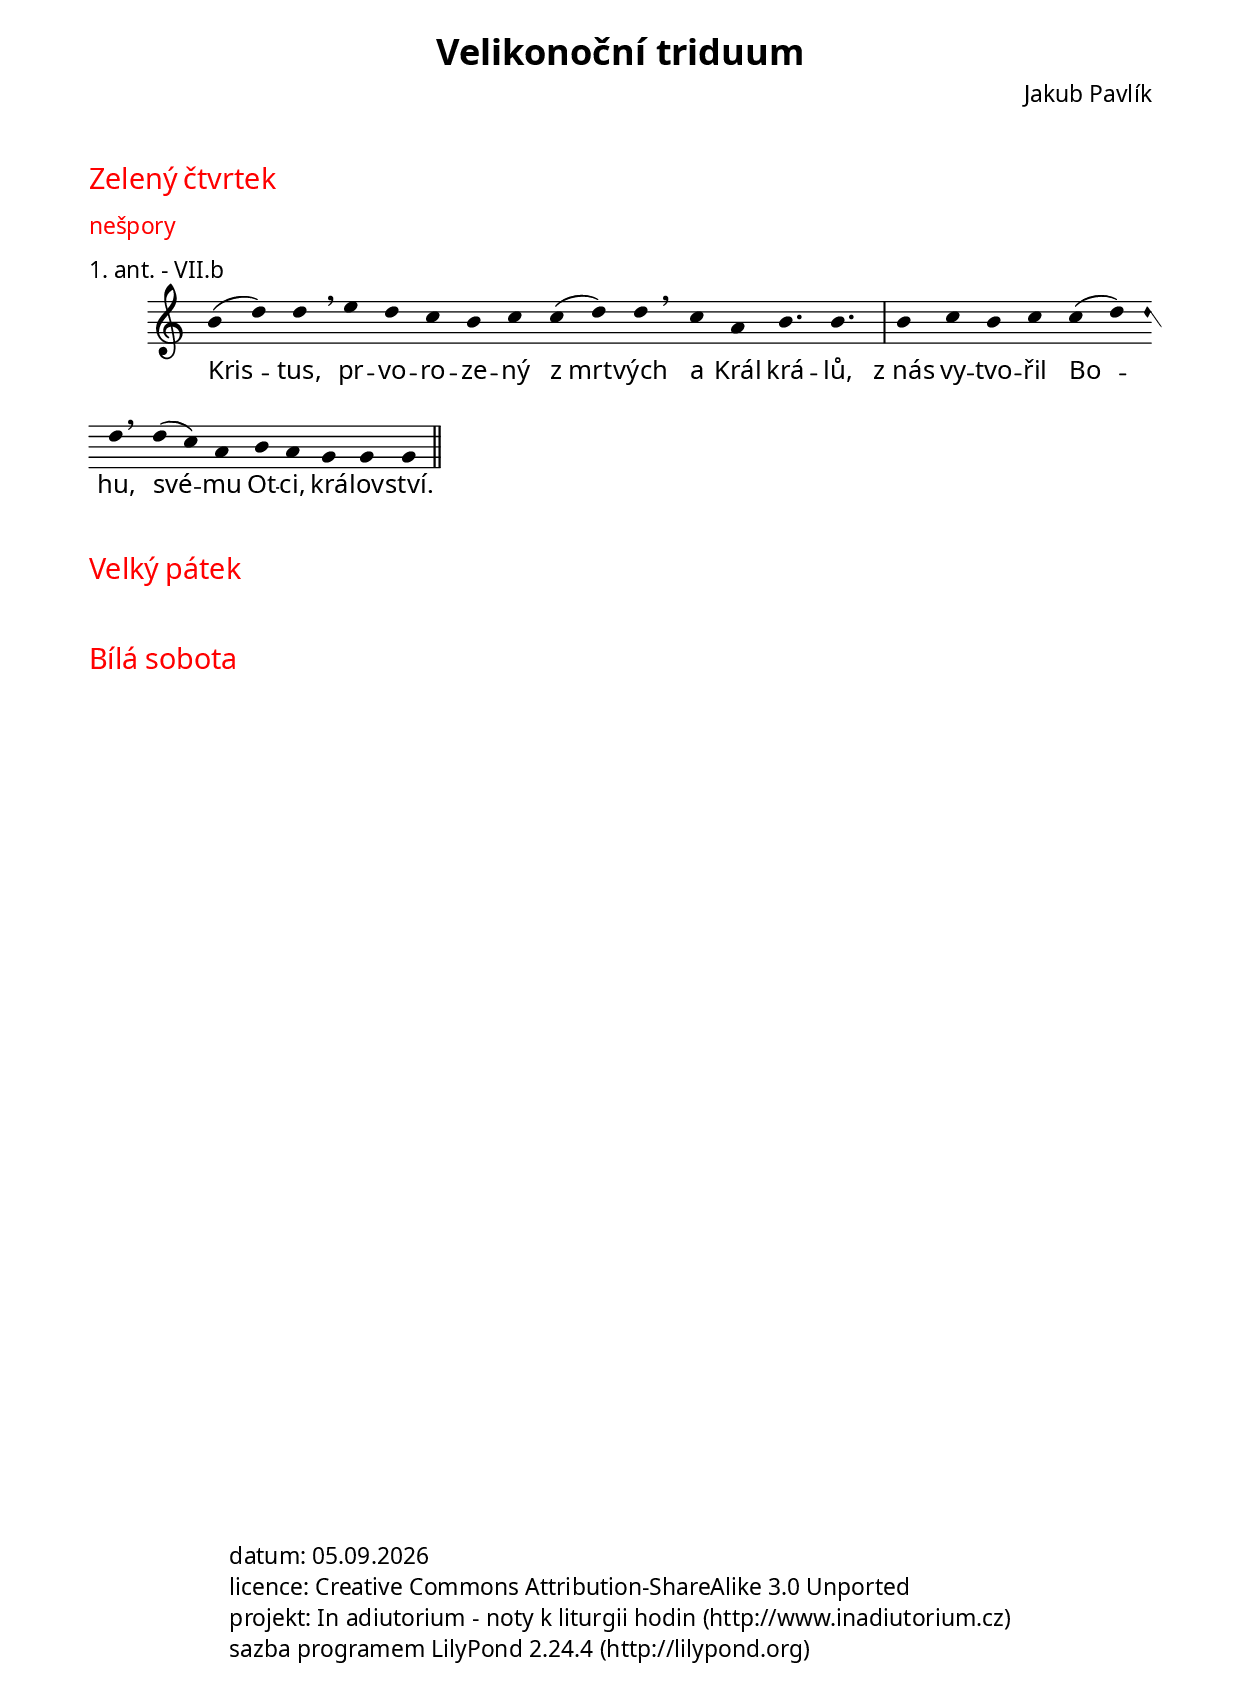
\version "2.14.2"

\header {
  title = "Velikonoční triduum"
  composer = "Jakub Pavlík"
}

\include "spolecne.ly"

\markup\nadpisDen{Zelený čtvrtek}

\markup {\nadpisHodinka {"nešpory"}}

\score {
  \relative c'' {
    \choralniRezim
    b4( d) d \breathe
    e d c b c c( d) d \breathe \bar ""
    c a b4. b \bar "|"
    b4 c b c c( d) d \breathe \bar ""
    d( c) a b a g g g \bar "||"
  }
  \addlyrics {
    Kris -- tus,
    pr -- vo -- ro -- ze -- ný z_mrt -- vých
    a Král krá -- lů,
    z_nás vy -- tvo -- řil Bo -- hu, 
    své -- mu Ot -- ci, krá -- lov -- ství.
  }
  \header {
    quid = "1. ant."
    modus = "VII"
    differentia = "b"
    psalmus = ""
    id = ""
    fons = "slavnost Ježíše Krista Krále, ant. k Benedictus"
    piece = \markup {\sestavTitulek}
  }
}

\score {
  \relative c' {
    \choralniRezim
    
  }
  \addlyrics {
    Pán vy -- svo -- bo -- dí chu -- dá -- ka,
    kte -- rý se do -- vo -- lá -- vá po -- mo -- ci,
    u -- bo -- žá -- ka, je -- hož se ni -- kdo ne -- u -- jí -- má.
  }
  \header {
    quid = "2. ant."
    modus = ""
    differentia = "" 
    psalmus = ""
    id = ""
    piece = \markup {\sestavTitulek}
  }
}

\score {
  \relative c' {
    \choralniRezim
    
  }
  \addlyrics {
    Sva -- tí zví -- tě -- zi -- li Be -- rán -- ko -- vou kr -- ví
    a slo -- vem své -- ho svě -- dec -- tví.
  }
  \header {
    quid = "3. ant."
    modus = ""
    differentia = "" 
    psalmus = ""
    id = ""
    piece = \markup {\sestavTitulek}
  }
}

\score {
  \relative c' {
    \choralniRezim
    
  }
  \addlyrics {
    Kris -- tus byl pro nás po -- sluš -- ný až k_smr -- ti.
  }
  \header {
    quid = "ant. místo responsoria"
    modus = ""
    differentia = "" 
    psalmus = ""
    id = ""
    piece = \markup {\sestavTitulek}
  }
}

\score {
  \relative c' {
    \choralniRezim
    
  }
  \addlyrics {
    Když jed -- li, vzal Je -- žíš chléb,
    po -- žeh -- nal ho,
    lá -- mal a dá -- val svým u -- čed -- ní -- kům.
  }
  \header {
    quid = "ant. k Magnificat"
    modus = ""
    differentia = "" 
    psalmus = ""
    id = ""
    piece = \markup {\sestavTitulek}
  }
}

\markup\nadpisDen{Velký pátek}
\markup\nadpisDen{Bílá sobota}